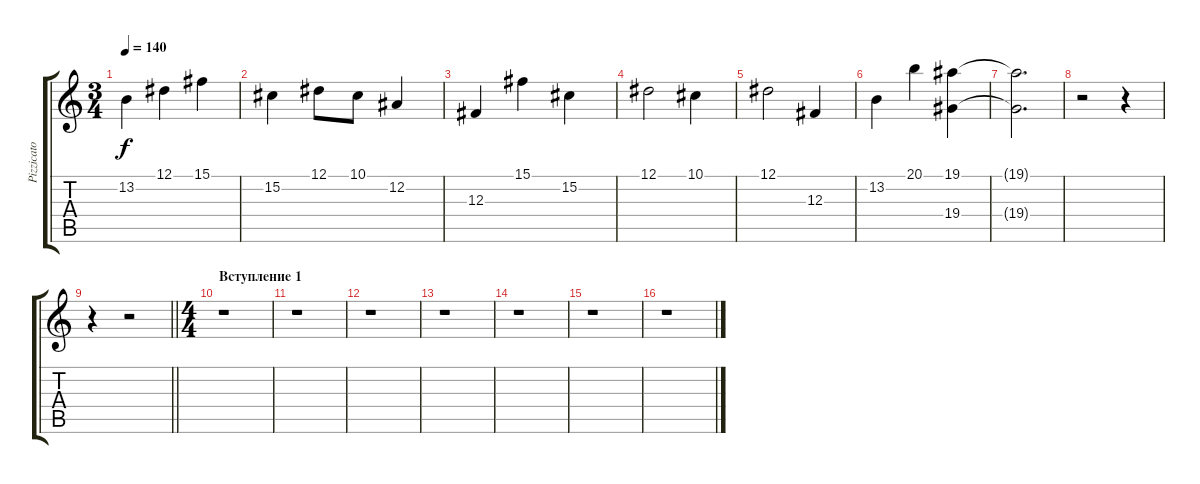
\track ("Pizzicato" "Pizzicato") {instrument pizzicatostrings}
\staff {score tabs}
\tuning (Eb4 Bb3 Gb3 Db3 Ab2 Eb2) {hide}
\ts (3 4)
\tempo 140
\clef g2
\ks c
13.2.4{dy f} 12.1.4 15.1.4 |
15.2.4 12.1.8 10.1.8 12.2.4 |
12.3.4 15.1.4 15.2.4 |
12.1.2 10.1.4 |
12.1.2 12.3.4 |
13.2.4 20.1.4 (19.1 19.4).4 |
(19.1{t} 19.4{t}).2{d} |
r.2 r.4 |
\barLineRight lightlight
r.4 r.2 |
\ts (4 4)
\section ("" "Вступление 1")
r.1 |
r.1 |
r.1 |
r.1 |
r.1 |
r.1 |
r.1
